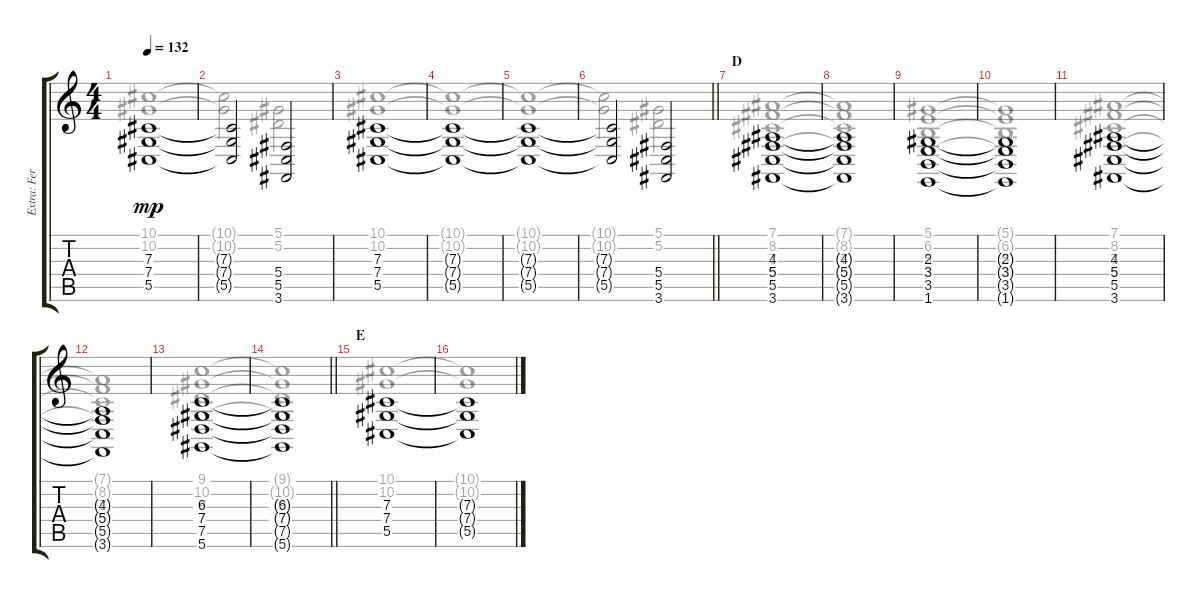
\track ("Extra: Ferdy" "Extra: Fer") {instrument synthstrings1}
\staff {score tabs}
\tuning (Eb4 Bb3 Gb3 Db3 Ab2 Eb2) {hide}
\voice
\ts (4 4)
\tempo 132
\clef g2
\ks c
(7.3{t} 7.4{t} 5.5{t}).1{dy mp} |
(7.3{t} 7.4{t} 5.5{t}).2 (5.4 5.5 3.6).2 |
(7.3 7.4 5.5).1 |
(7.3{t} 7.4{t} 5.5{t}).1 |
(7.3{t} 7.4{t} 5.5{t}).1 |
\barLineRight lightlight
(7.3{t} 7.4{t} 5.5{t}).2 (5.4 5.5 3.6).2 |
\section ("" "D")
(4.3 5.4 5.5 3.6).1 |
(4.3{t} 5.4{t} 5.5{t} 3.6{t}).1 |
(2.3 3.4 3.5 1.6).1 |
(2.3{t} 3.4{t} 3.5{t} 1.6{t}).1 |
(4.3 5.4 5.5 3.6).1 |
(4.3{t} 5.4{t} 5.5{t} 3.6{t}).1 |
(6.3 7.4 7.5 5.6).1 |
\barLineRight lightlight
(6.3{t} 7.4{t} 7.5{t} 5.6{t}).1 |
\section ("" "E")
(7.3 7.4 5.5).1 |
(7.3{t} 7.4{t} 5.5{t}).1
\voice
\clef g2
\ottava regular
\simile none
\ks c
(10.1{t} 10.2{t}).1{dy mp} |
(10.1{t} 10.2{t}).2 (5.1 5.2).2 |
(10.1 10.2).1 |
(10.1{t} 10.2{t}).1 |
(10.1{t} 10.2{t}).1 |
\barLineRight lightlight
(10.1{t} 10.2{t}).2 (5.1 5.2).2 |
(7.1 8.2 7.3 5.4).1 |
(7.1{t} 8.2{t} 7.3{t} 5.4{t}).1 |
(5.1 6.2 5.3 3.4).1 |
(5.1{t} 6.2{t} 5.3{t} 3.4{t}).1 |
(7.1 8.2 7.3 5.4).1 |
(7.1{t} 8.2{t} 7.3{t} 5.4{t}).1 |
(9.1 10.2 9.3 7.4).1 |
\barLineRight lightlight
(9.1{t} 10.2{t} 9.3{t} 7.4{t}).1 |
(10.1 10.2).1 |
(10.1{t} 10.2{t}).1
